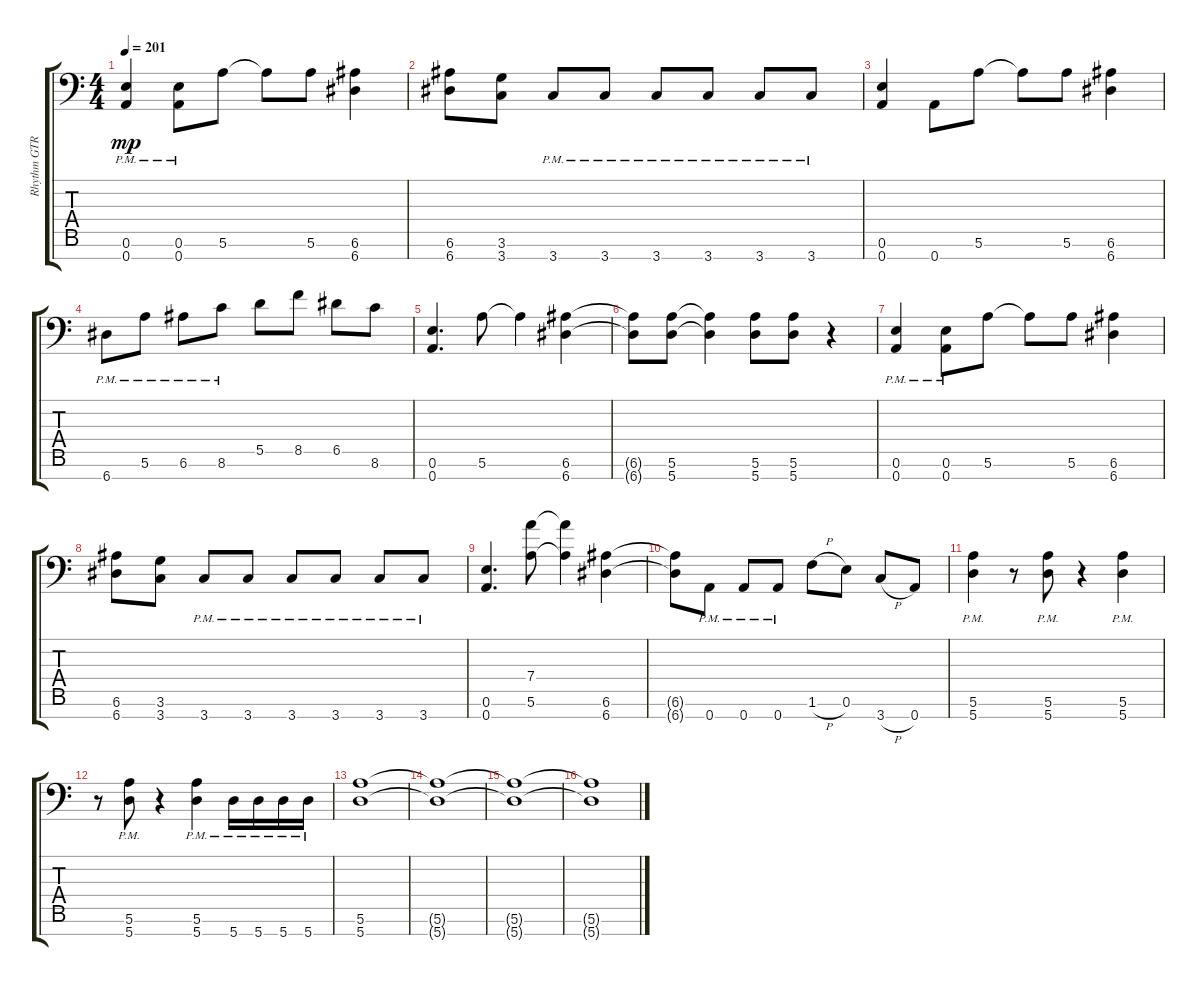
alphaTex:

\track ("Rhythm GTR 2" "Rhythm GTR") {instrument distortionguitar}
\staff {score tabs}
\tuning (E4 B3 G3 D3 A2 E2 A1) {hide}
\ts (4 4)
\tempo 201
\clef f4
\ks aminor
(0.6{pm} 0.7{pm}).4{dy mp} (0.6{pm} 0.7{pm}).8 5.6.8 5.6{t}.8 5.6.8 (6.6 6.7).4 |
(6.6 6.7).8 (3.6 3.7).8 3.7{pm}.8 3.7{pm}.8 3.7{pm}.8 3.7{pm}.8 3.7{pm}.8 3.7{pm}.8 |
(0.6 0.7).4 0.7.8 5.6.8 5.6{t}.8 5.6.8 (6.6 6.7).4 |
6.7{pm}.8 5.6{pm}.8 6.6{pm}.8 8.6{pm}.8 5.5.8 8.5.8 6.5.8 8.6.8 |
(0.6 0.7).4{d} 5.6.8 5.6{t}.4 (6.6 6.7).4 |
(6.6{t} 6.7{t}).8 (5.6 5.7).8 (5.6{t} 5.7{t}).4 (5.6 5.7).8 (5.6 5.7).8 r.4 |
(0.6{pm} 0.7{pm}).4 (0.6{pm} 0.7{pm}).8 5.6.8 5.6{t}.8 5.6.8 (6.6 6.7).4 |
(6.6 6.7).8 (3.6 3.7).8 3.7{pm}.8 3.7{pm}.8 3.7{pm}.8 3.7{pm}.8 3.7{pm}.8 3.7{pm}.8 |
(0.6 0.7).4{d} (7.4 5.6).8 (7.4{t} 5.6{t}).4 (6.6 6.7).4 |
(6.6{t} 6.7{t}).8 0.7{pm}.8 0.7{pm}.8 0.7{pm}.8 1.6{h}.8 0.6.8 3.7{h}.8 0.7.8 |
(5.6{pm} 5.7{pm}).4 r.8 (5.6{pm} 5.7{pm}).8 r.4 (5.6{pm} 5.7{pm}).4 |
r.8 (5.6{pm} 5.7{pm}).8 r.4 (5.6{pm} 5.7{pm}).4 5.7{pm}.16 5.7{pm}.16 5.7{pm}.16 5.7{pm}.16 |
(5.6 5.7).1 |
(5.6{t} 5.7{t}).1 |
(5.6{t} 5.7{t}).1 |
(5.6{t} 5.7{t}).1
